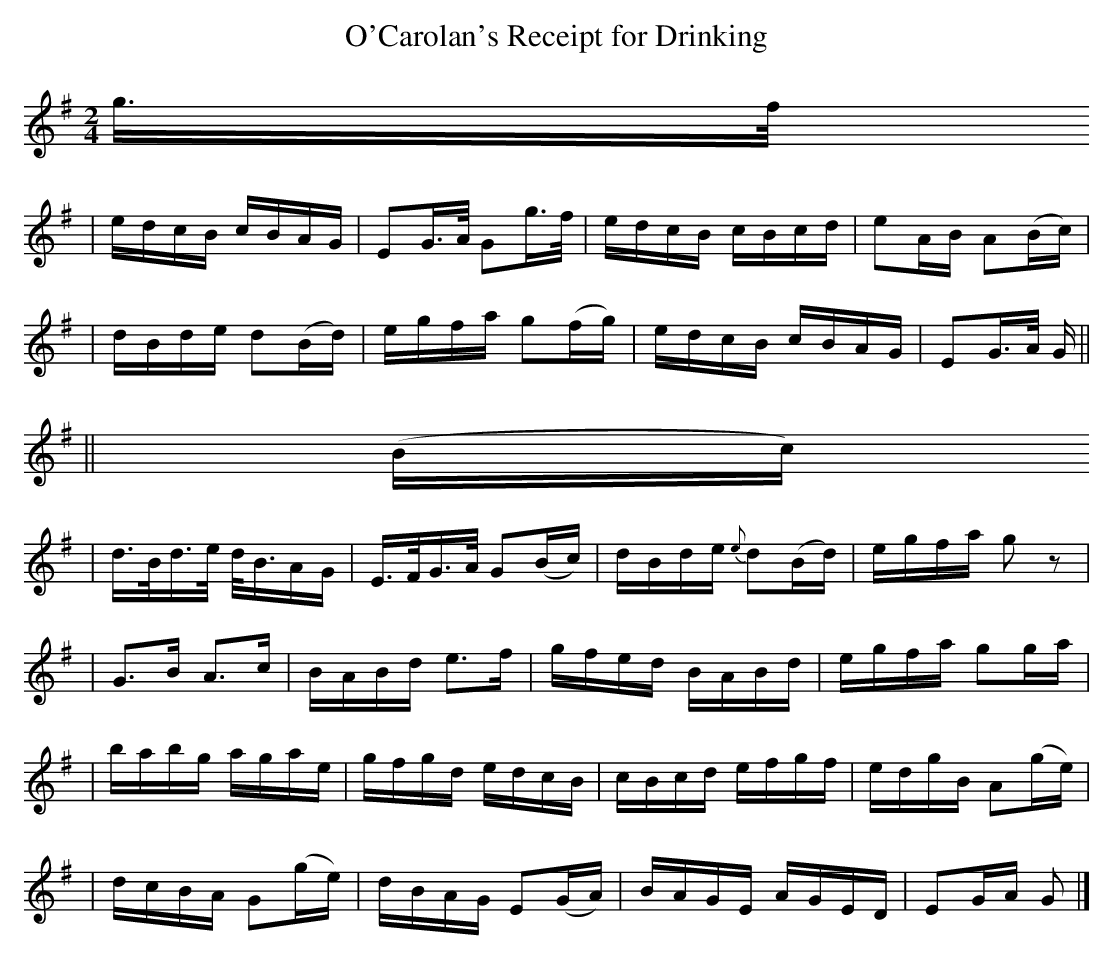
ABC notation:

X:1
T: O'Carolan's Receipt for Drinking
M: 2/4
L: 1/16
K: G
g>f
| edcB cBAG | E2G>A G2g>f | edcB cBcd | e2AB A2(Bc) |
| dBde d2(Bd) | egfa g2(fg) | edcB cBAG | E2G>A G ||
|| (Bc)
| d>Bd>e d<BAG | E>FG>A G2(Bc) | dBde {e}d2(Bd) | egfa g2z2 |
| G3B A3c | BABd e3f | gfed BABd | egfa g2ga |
| babg agae | gfgd edcB | cBcd efgf | edgB A2(ge) |
| dcBA G2(ge) | dBAG E2(GA) | BAGE AGED | E2GA G2 |]
